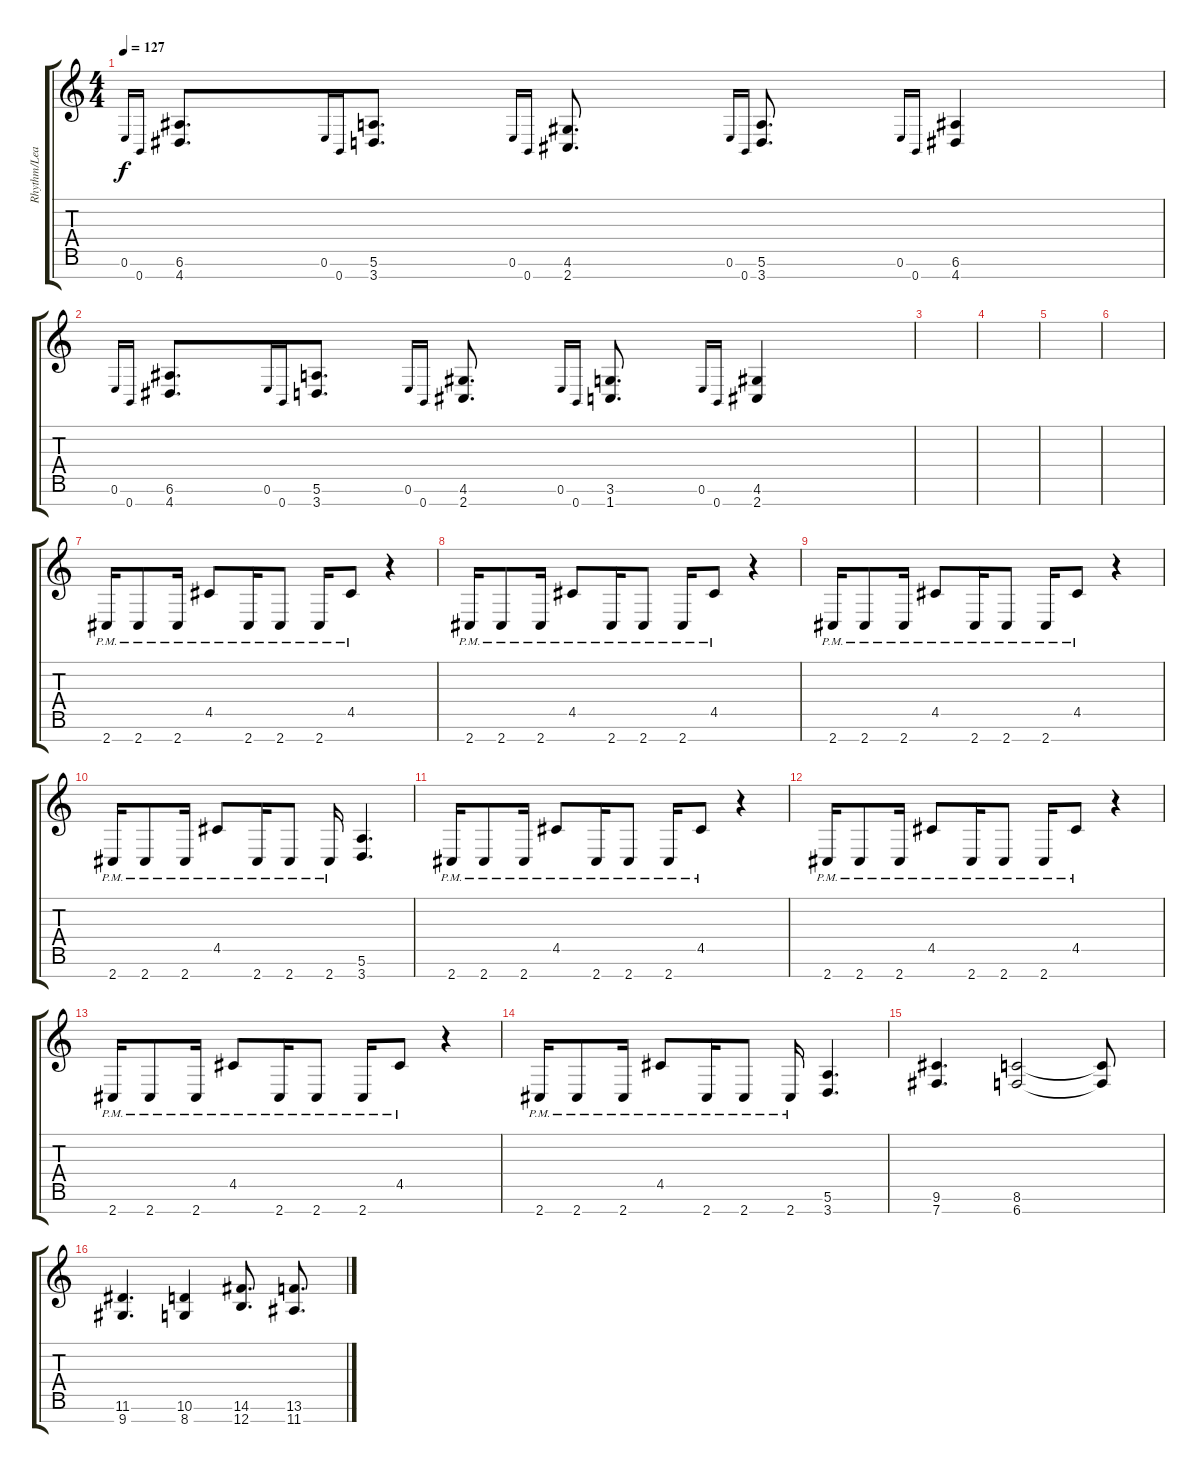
\track ("Rhythm/Lead" "Rhythm/Lea") {instrument electricguitarjazz}
\staff {score tabs}
\tuning (E4 B3 G3 D3 A2 E2 B1) {hide}
\ts (4 4)
\tempo 127
\clef g2
\ks c
0.6.16{gr onbeat dy f} 0.7.16{gr onbeat} (6.6 4.7).8{d} 0.6.16{gr onbeat} 0.7.16{gr onbeat} (5.6 3.7).8{d} 0.6.16{gr onbeat} 0.7.16{gr onbeat} (4.6 2.7).8{d} 0.6.16{gr onbeat} 0.7.16{gr onbeat} (5.6 3.7).8{d} 0.6.16{gr onbeat} 0.7.16{gr onbeat} (6.6 4.7).4 |
0.6.16{gr onbeat} 0.7.16{gr onbeat} (6.6 4.7).8{d} 0.6.16{gr onbeat} 0.7.16{gr onbeat} (5.6 3.7).8{d} 0.6.16{gr onbeat} 0.7.16{gr onbeat} (4.6 2.7).8{d} 0.6.16{gr onbeat} 0.7.16{gr onbeat} (3.6 1.7).8{d} 0.6.16{gr onbeat} 0.7.16{gr onbeat} (4.6 2.7).4 |
|
|
|
|
2.7{pm}.16 2.7{pm}.8 2.7{pm}.16 4.5{pm}.8 2.7{pm}.16 2.7{pm}.8 2.7{pm}.16 4.5{pm}.8 r.4 |
2.7{pm}.16 2.7{pm}.8 2.7{pm}.16 4.5{pm}.8 2.7{pm}.16 2.7{pm}.8 2.7{pm}.16 4.5{pm}.8 r.4 |
2.7{pm}.16 2.7{pm}.8 2.7{pm}.16 4.5{pm}.8 2.7{pm}.16 2.7{pm}.8 2.7{pm}.16 4.5{pm}.8 r.4 |
2.7{pm}.16 2.7{pm}.8 2.7{pm}.16 4.5{pm}.8 2.7{pm}.16 2.7{pm}.8 2.7{pm}.16 (5.6 3.7).4{d} |
2.7{pm}.16 2.7{pm}.8 2.7{pm}.16 4.5{pm}.8 2.7{pm}.16 2.7{pm}.8 2.7{pm}.16 4.5{pm}.8 r.4 |
2.7{pm}.16 2.7{pm}.8 2.7{pm}.16 4.5{pm}.8 2.7{pm}.16 2.7{pm}.8 2.7{pm}.16 4.5{pm}.8 r.4 |
2.7{pm}.16 2.7{pm}.8 2.7{pm}.16 4.5{pm}.8 2.7{pm}.16 2.7{pm}.8 2.7{pm}.16 4.5{pm}.8 r.4 |
2.7{pm}.16 2.7{pm}.8 2.7{pm}.16 4.5{pm}.8 2.7{pm}.16 2.7{pm}.8 2.7{pm}.16 (5.6 3.7).4{d} |
(9.6 7.7).4{d} (8.6 6.7).2 (8.6{t} 6.7{t}).8 |
(11.6 9.7).4{d} (10.6 8.7).4 (14.6 12.7).8{d} (13.6 11.7).8{d}
